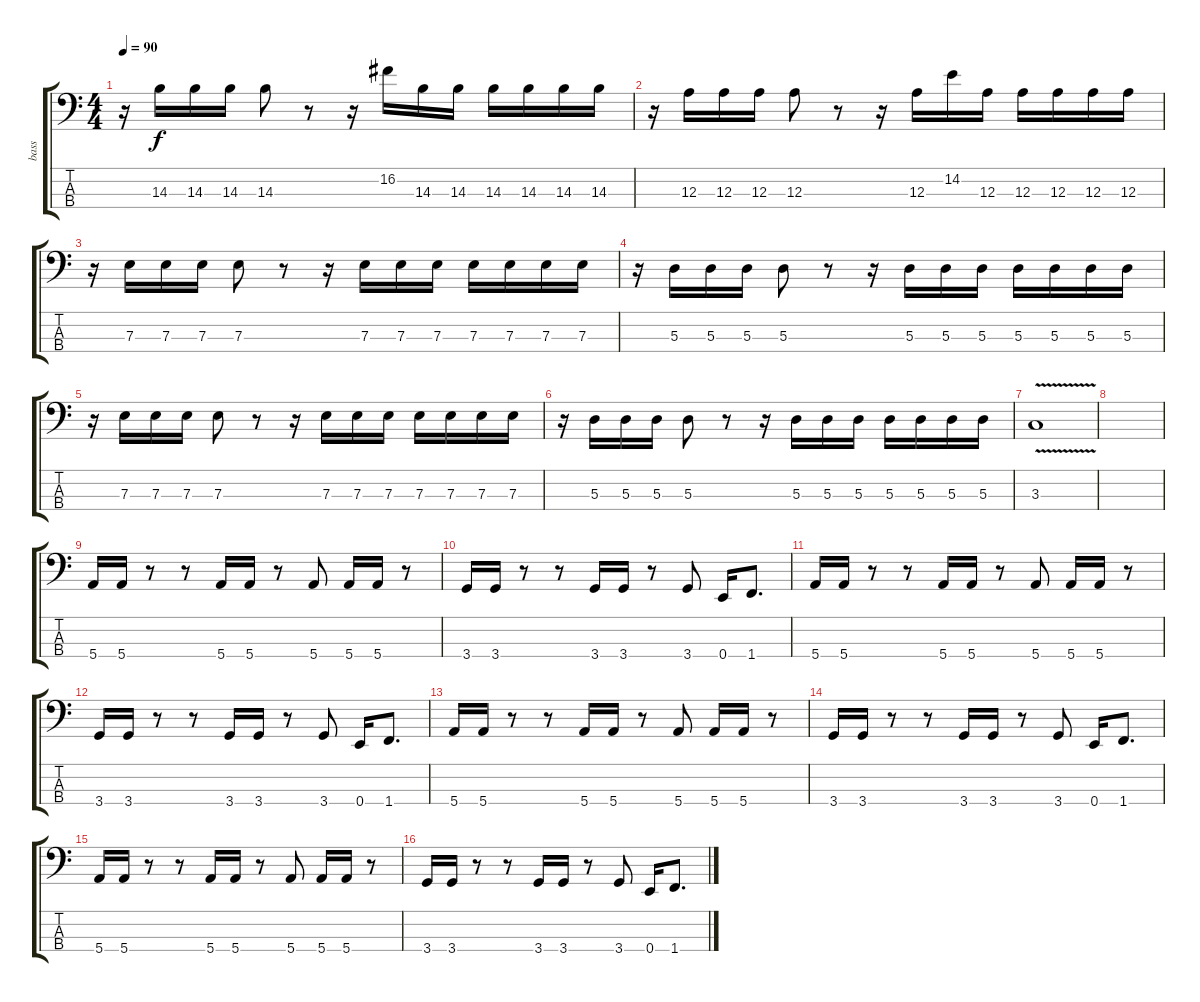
\track ("bass" "bass") {instrument electricbassfinger}
\staff {score tabs}
\tuning (G2 D2 A1 E1) {hide}
\ts (4 4)
\tempo 90
\clef f4
\ks c
r.16{dy f} 14.3.16 14.3.16 14.3.16 14.3.8 r.8 r.16 16.2.16 14.3.16 14.3.16 14.3.16 14.3.16 14.3.16 14.3.16 |
r.16 12.3.16 12.3.16 12.3.16 12.3.8 r.8 r.16 12.3.16 14.2.16 12.3.16 12.3.16 12.3.16 12.3.16 12.3.16 |
r.16 7.3.16 7.3.16 7.3.16 7.3.8 r.8 r.16 7.3.16 7.3.16 7.3.16 7.3.16 7.3.16 7.3.16 7.3.16 |
r.16 5.3.16 5.3.16 5.3.16 5.3.8 r.8 r.16 5.3.16 5.3.16 5.3.16 5.3.16 5.3.16 5.3.16 5.3.16 |
r.16 7.3.16 7.3.16 7.3.16 7.3.8 r.8 r.16 7.3.16 7.3.16 7.3.16 7.3.16 7.3.16 7.3.16 7.3.16 |
r.16 5.3.16 5.3.16 5.3.16 5.3.8 r.8 r.16 5.3.16 5.3.16 5.3.16 5.3.16 5.3.16 5.3.16 5.3.16 |
3.3{v}.1 |
|
5.4.16 5.4.16 r.8 r.8 5.4.16 5.4.16 r.8 5.4.8 5.4.16 5.4.16 r.8 |
3.4.16 3.4.16 r.8 r.8 3.4.16 3.4.16 r.8 3.4.8 0.4.16 1.4.8{d} |
5.4.16 5.4.16 r.8 r.8 5.4.16 5.4.16 r.8 5.4.8 5.4.16 5.4.16 r.8 |
3.4.16 3.4.16 r.8 r.8 3.4.16 3.4.16 r.8 3.4.8 0.4.16 1.4.8{d} |
5.4.16 5.4.16 r.8 r.8 5.4.16 5.4.16 r.8 5.4.8 5.4.16 5.4.16 r.8 |
3.4.16 3.4.16 r.8 r.8 3.4.16 3.4.16 r.8 3.4.8 0.4.16 1.4.8{d} |
5.4.16 5.4.16 r.8 r.8 5.4.16 5.4.16 r.8 5.4.8 5.4.16 5.4.16 r.8 |
3.4.16 3.4.16 r.8 r.8 3.4.16 3.4.16 r.8 3.4.8 0.4.16 1.4.8{d}
